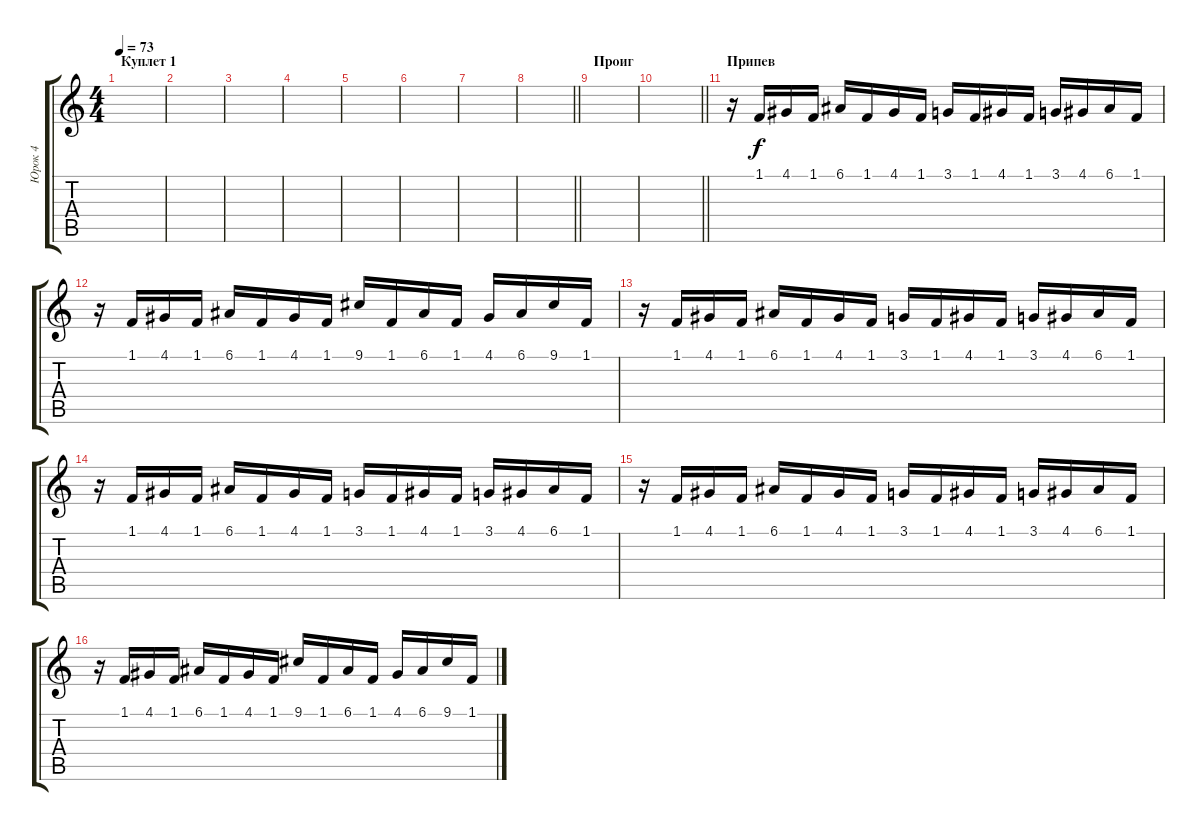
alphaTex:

\track ("Юрок 4" "Юрок 4") {instrument fx7echoes}
\staff {score tabs}
\tuning (E4 B3 G3 D3 A2 E2) {hide}
\ts (4 4)
\section ("" "Куплет 1")
\tempo 73
\clef g2
\ks c
|
|
|
|
|
|
|
\barLineRight lightlight
|
\section ("" "Проиг")
|
\barLineRight lightlight
|
\section ("" "Припев")
r.16 1.1.16 4.1.16{balance 0} 1.1.16{balance 8} 6.1.16{balance 16} 1.1.16{balance 8} 4.1.16 1.1.16 3.1.16 1.1.16 4.1.16 1.1.16 3.1.16{balance 0} 4.1.16{balance 8} 6.1.16{balance 16} 1.1.16{balance 0} |
r.16{balance 8} 1.1.16 4.1.16 1.1.16 6.1.16 1.1.16 4.1.16 1.1.16 9.1.16{balance 16} 1.1.16{balance 8} 6.1.16{balance 0} 1.1.16{balance 8} 4.1.16 6.1.16{balance 0} 9.1.16{balance 16} 1.1.16{balance 8} |
r.16 1.1.16 4.1.16 1.1.16 6.1.16 1.1.16 4.1.16 1.1.16 3.1.16 1.1.16 4.1.16 1.1.16 3.1.16 4.1.16 6.1.16 1.1.16 |
r.16 1.1.16 4.1.16 1.1.16 6.1.16 1.1.16 4.1.16 1.1.16 3.1.16 1.1.16 4.1.16 1.1.16 3.1.16 4.1.16 6.1.16 1.1.16 |
r.16 1.1.16 4.1.16{balance 0} 1.1.16{balance 8} 6.1.16{balance 16} 1.1.16{balance 8} 4.1.16 1.1.16 3.1.16 1.1.16 4.1.16 1.1.16 3.1.16{balance 0} 4.1.16{balance 8} 6.1.16{balance 16} 1.1.16{balance 0} |
r.16{balance 8} 1.1.16 4.1.16 1.1.16 6.1.16 1.1.16 4.1.16 1.1.16 9.1.16{balance 16} 1.1.16{balance 8} 6.1.16{balance 0} 1.1.16{balance 8} 4.1.16 6.1.16{balance 0} 9.1.16{balance 16} 1.1.16{balance 8}
